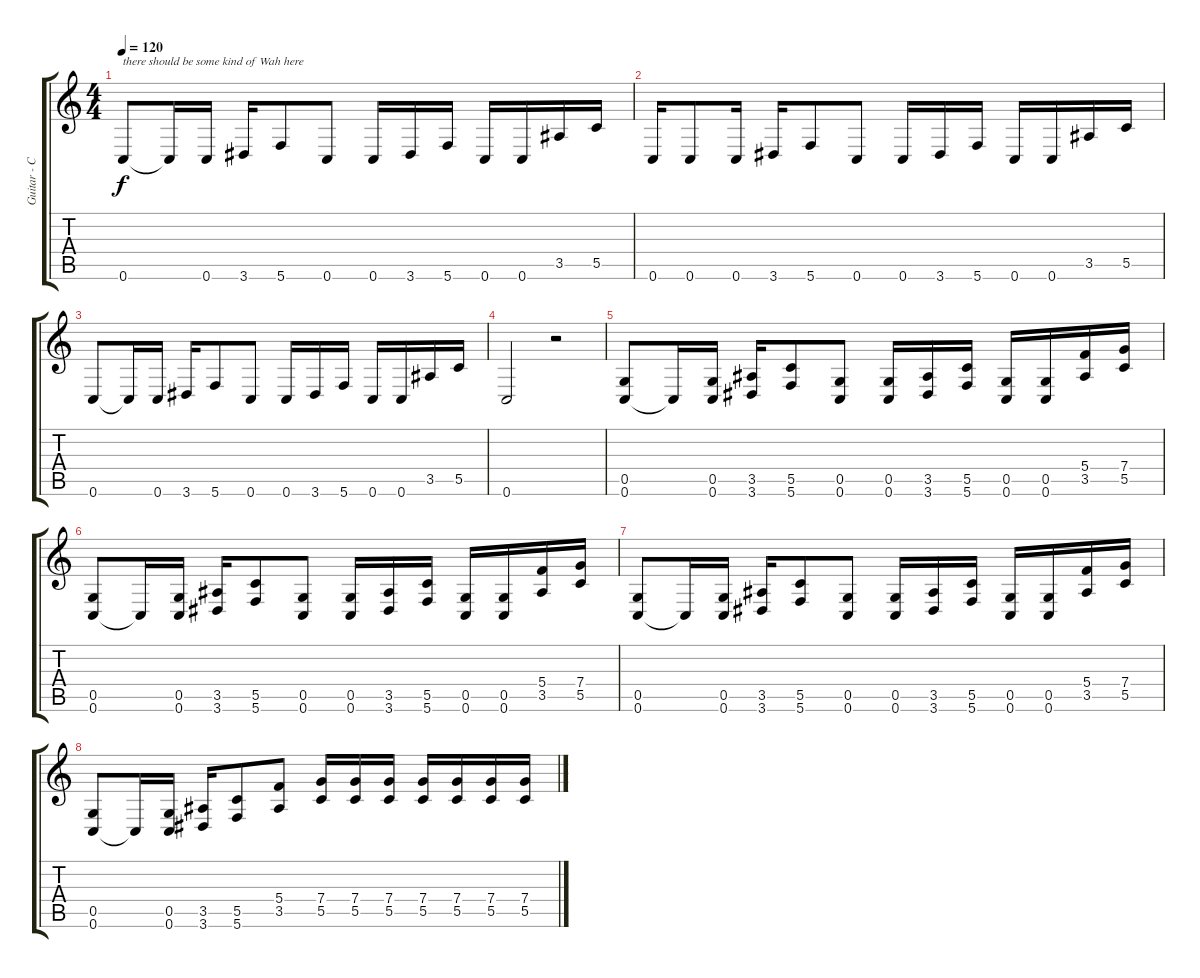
\track ("Guitar - Chad Kroeger" "Guitar - C") {instrument distortionguitar}
\staff {score tabs}
\tuning (D4 A3 F3 C3 G2 C2) {hide}
\ts (4 4)
\tempo 120
\clef g2
\ks c
0.6.8{txt "there should be some kind of Wah here" dy f instrument distortionguitar} 0.6{t}.16 0.6.16 3.6.16 5.6.8 0.6.8 0.6.16 3.6.16 5.6.16 0.6.16 0.6.16 3.5.16 5.5.16 |
0.6.16 0.6.8 0.6.16 3.6.16 5.6.8 0.6.8 0.6.16 3.6.16 5.6.16 0.6.16 0.6.16 3.5.16 5.5.16 |
0.6.8 0.6{t}.16 0.6.16 3.6.16 5.6.8 0.6.8 0.6.16 3.6.16 5.6.16 0.6.16 0.6.16 3.5.16 5.5.16 |
0.6.2 r.2 |
(0.5 0.6).8 0.6{t}.16 (0.5 0.6).16 (3.5 3.6).16 (5.5 5.6).8 (0.5 0.6).8 (0.5 0.6).16 (3.5 3.6).16 (5.5 5.6).16 (0.5 0.6).16 (0.5 0.6).16 (5.4 3.5).16 (7.4 5.5).16 |
(0.5 0.6).8 0.6{t}.16 (0.5 0.6).16 (3.5 3.6).16 (5.5 5.6).8 (0.5 0.6).8 (0.5 0.6).16 (3.5 3.6).16 (5.5 5.6).16 (0.5 0.6).16 (0.5 0.6).16 (5.4 3.5).16 (7.4 5.5).16 |
(0.5 0.6).8 0.6{t}.16 (0.5 0.6).16 (3.5 3.6).16 (5.5 5.6).8 (0.5 0.6).8 (0.5 0.6).16 (3.5 3.6).16 (5.5 5.6).16 (0.5 0.6).16 (0.5 0.6).16 (5.4 3.5).16 (7.4 5.5).16 |
(0.5 0.6).8 0.6{t}.16 (0.5 0.6).16 (3.5 3.6).16 (5.5 5.6).8 (5.4 3.5).8 (7.4 5.5).16 (7.4 5.5).16 (7.4 5.5).16 (7.4 5.5).16 (7.4 5.5).16 (7.4 5.5).16 (7.4 5.5).16
